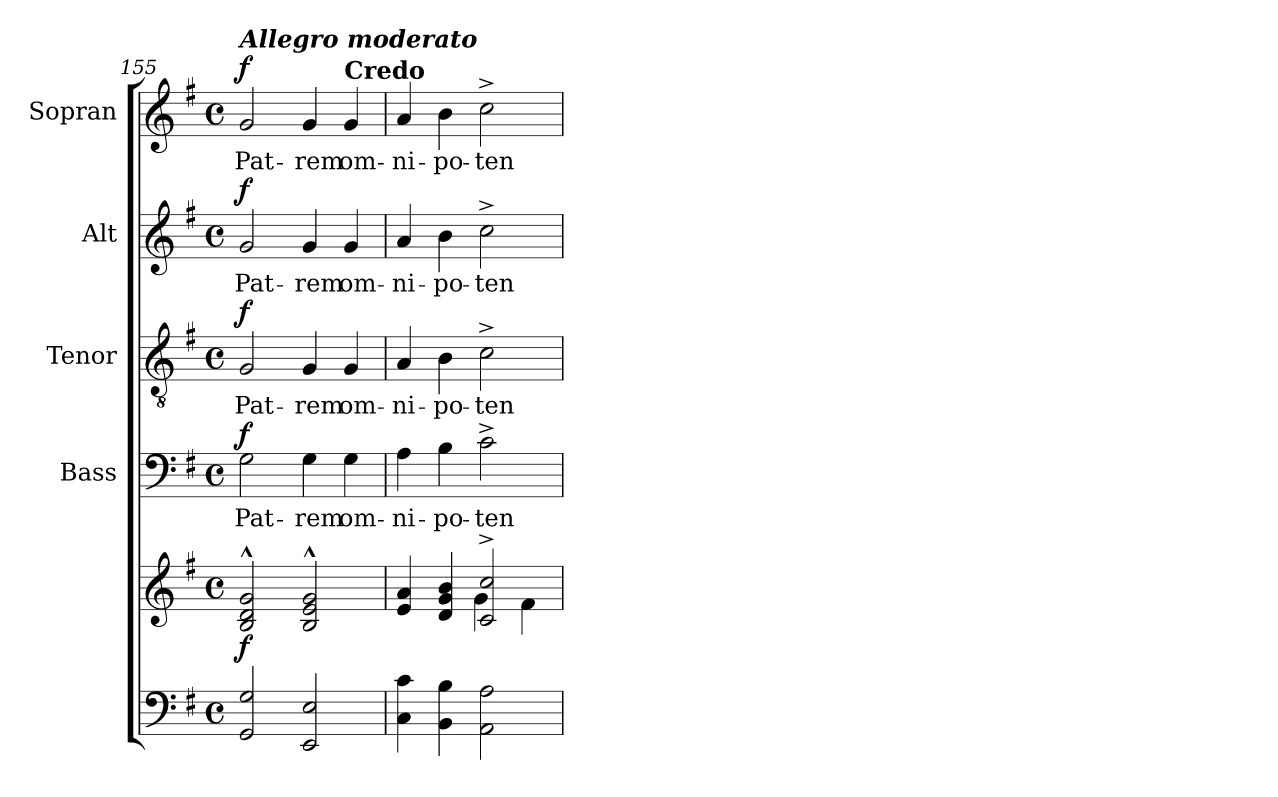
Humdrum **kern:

**kern	**kern	**dynam	**kern	**text	**dynam	**kern	**text	**dynam	**kern	**text	**dynam	**kern	**text	**dynam
*part5	*part5	*part5	*part4	*part4	*part4	*part3	*part3	*part3	*part2	*part2	*part2	*part1	*part1	*part1
*staff6	*staff5	*staff5/6	*staff4	*staff4	*staff4	*staff3	*staff3	*staff3	*staff2	*staff2	*staff2	*staff1	*staff1	*staff1
*	*	*	*I"Bass	*	*	*I"Tenor	*	*	*I"Alt	*	*	*I"Sopran	*	*
*	*	*	*I'B.	*	*	*I'T.	*	*	*I'A.	*	*	*I'S.	*	*
!!LO:PB:g=z
*clefF4	*clefG2	*	*clefF4	*	*	*clefGv2	*	*	*clefG2	*	*	*clefG2	*	*
*k[f#]	*k[f#]	*	*k[f#]	*	*	*k[f#]	*	*	*k[f#]	*	*	*k[f#]	*	*
*G:	*G:	*	*G:	*	*	*G:	*	*	*G:	*	*	*G:	*	*
*M4/4	*M4/4	*	*M4/4	*	*	*M4/4	*	*	*M4/4	*	*	*M4/4	*	*
*met(c)	*met(c)	*	*met(c)	*	*	*met(c)	*	*	*met(c)	*	*	*met(c)	*	*
=155	=155	=155	=155	=155	=155	=155	=155	=155	=155	=155	=155	=155	=155	=155
!	!	!	!	!	!	!	!	!	!	!	!	!LO:TX:a:Bi:t=Allegro moderato	!	!
!	!	!LO:DY:b	!	!LO:LY:b	!LO:DY:a	!	!LO:LY:b	!LO:DY:a	!	!LO:LY:b	!LO:DY:a	!	!LO:LY:b	!LO:DY:a
2GG/ 2G/	2B/^^> 2d/^^> 2g/^^>	f	2G\	Pat-	f	2G/	Pat-	f	2g/	Pat-	f	2g/	Pat-	f
!	!	!	!	!LO:LY:b	!	!	!LO:LY:b	!	!	!LO:LY:b	!	!	!LO:LY:b	!
2EE/ 2E/	2B/^^> 2e/^^> 2g/^^>	.	4G\	-rem	.	4G/	-rem	.	4g/	-rem	.	4g/	-rem	.
!	!	!	!	!	!	!	!	!	!	!	!	!LO:TX:a:B:t=Credo	!	!
!	!	!	!	!LO:LY:b	!	!	!LO:LY:b	!	!	!LO:LY:b	!	!	!LO:LY:b	!
.	.	.	4G\	om-	.	4G/	om-	.	4g/	om-	.	4g/	om-	.
=156	=156	=156	=156	=156	=156	=156	=156	=156	=156	=156	=156	=156	=156	=156
*	*^	*	*	*	*	*	*	*	*	*	*	*	*	*
!	!	!	!	!	!LO:LY:b	!	!	!LO:LY:b	!	!	!LO:LY:b	!	!	!LO:LY:b	!
4C\ 4c\	4e/ 4a/	2ryy	.	4A\	-ni-	.	4A/	-ni-	.	4a/	-ni-	.	4a/	-ni-	.
!	!	!	!	!	!LO:LY:b	!	!	!LO:LY:b	!	!	!LO:LY:b	!	!	!LO:LY:b	!
4BB\ 4B\	4d/ 4g/ 4b/	.	.	4B\	-po-	.	4B\	-po-	.	4b\	-po-	.	4b\	-po-	.
!	!	!	!	!	!LO:LY:b	!	!	!LO:LY:b	!	!	!LO:LY:b	!	!	!LO:LY:b	!
2AA\ 2A\	2c/^> 2cc/^>	4g\	.	2c^>\	-ten-	.	2c^>\	-ten-	.	2cc^>\	-ten-	.	2cc^>\	-ten-	.
.	.	4f#\	.	.	.	.	.	.	.	.	.	.	.	.	.
*	*v	*v	*	*	*	*	*	*	*	*	*	*	*	*	*
=	=	=	=	=	=	=	=	=	=	=	=	=	=	=
*-	*-	*-	*-	*-	*-	*-	*-	*-	*-	*-	*-	*-	*-	*-
